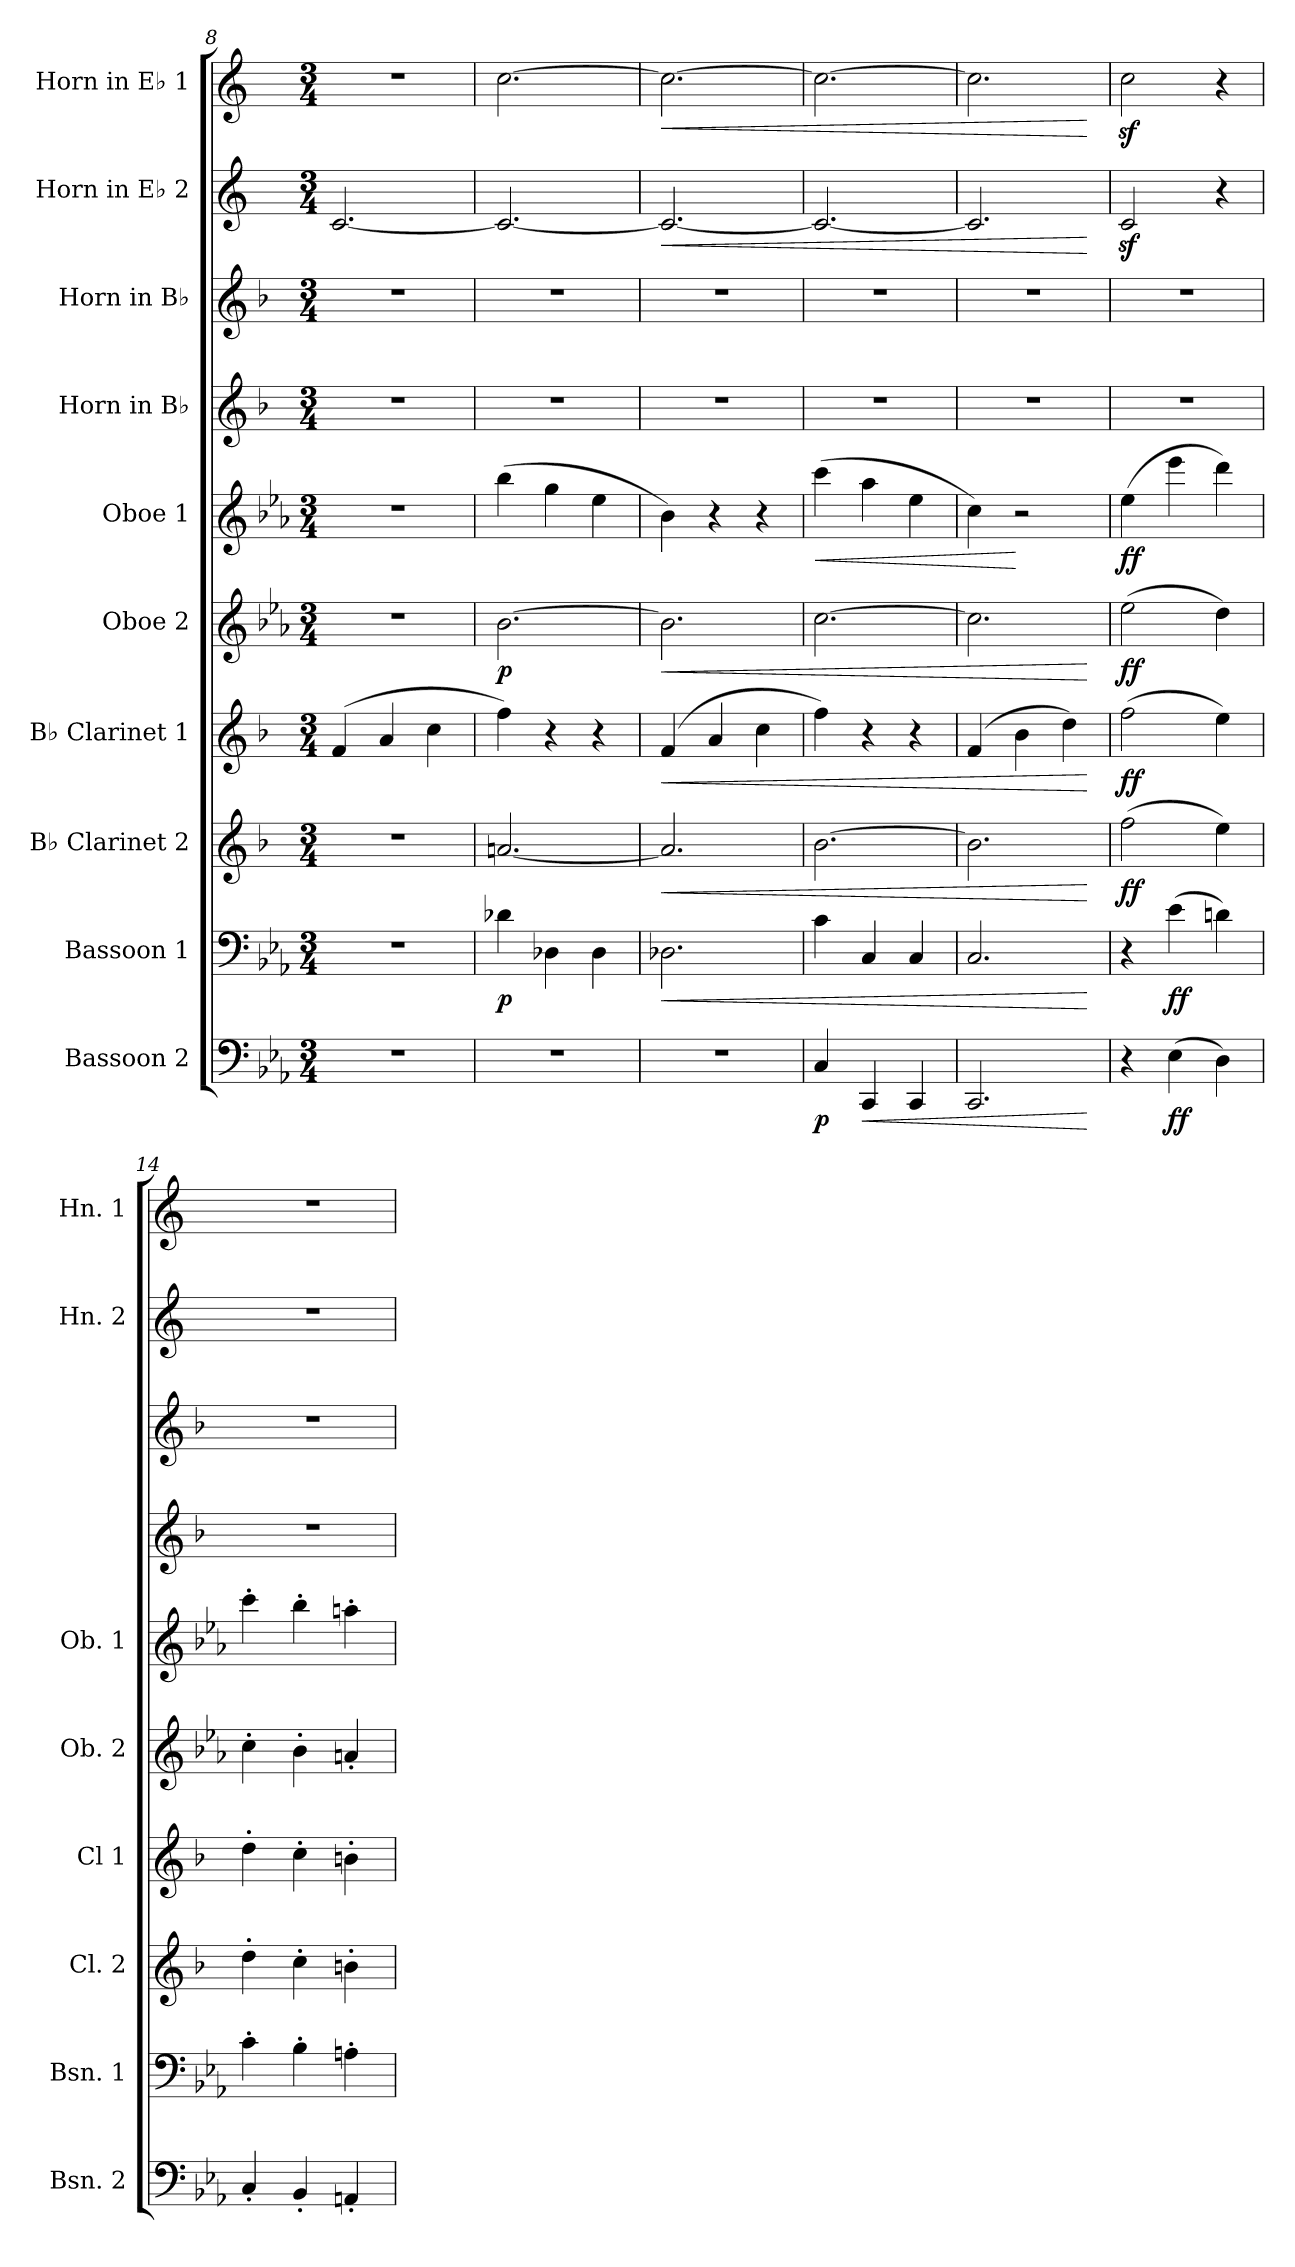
**kern	**dynam	**kern	**dynam	**kern	**dynam	**kern	**dynam	**kern	**dynam	**kern	**dynam	**kern	**kern	**kern	**dynam	**kern	**dynam
*part10	*part10	*part9	*part9	*part8	*part8	*part7	*part7	*part6	*part6	*part5	*part5	*part4	*part3	*part2	*part2	*part1	*part1
*staff10	*staff10	*staff9	*staff9	*staff8	*staff8	*staff7	*staff7	*staff6	*staff6	*staff5	*staff5	*staff4	*staff3	*staff2	*staff2	*staff1	*staff1
*I"Bassoon 2	*	*I"Bassoon 1	*	*I"B♭ Clarinet 2	*	*I"B♭ Clarinet 1	*	*I"Oboe 2	*	*I"Oboe 1	*	*I"Horn in B♭	*I"Horn in B♭	*I"Horn in E♭ 2	*	*I"Horn in E♭ 1	*
*I'Bsn. 2	*	*I'Bsn. 1	*	*I'Cl. 2	*	*I'Cl 1	*	*I'Ob. 2	*	*I'Ob. 1	*	*	*	*I'Hn. 2	*	*I'Hn. 1	*
*clefF4	*	*clefF4	*	*clefG2	*	*clefG2	*	*clefG2	*	*clefG2	*	*clefG2	*clefG2	*clefG2	*	*clefG2	*
*	*	*	*	*ITrd1c2	*	*ITrd1c2	*	*	*	*	*	*ITrd1c2	*ITrd1c2	*ITrd5c9	*	*ITrd5c9	*
*k[b-e-a-]	*	*k[b-e-a-]	*	*k[b-e-a-]	*	*k[b-e-a-]	*	*k[b-e-a-]	*	*k[b-e-a-]	*	*k[b-e-a-]	*k[b-e-a-]	*k[b-e-a-]	*	*k[b-e-a-]	*
*M3/4	*	*M3/4	*	*M3/4	*	*M3/4	*	*M3/4	*	*M3/4	*	*M3/4	*M3/4	*M3/4	*	*M3/4	*
=8	=8	=8	=8	=8	=8	=8	=8	=8	=8	=8	=8	=8	=8	=8	=8	=8	=8
2.r	.	2.r	.	2.r	.	(>4e-/	.	2.r	.	2.r	.	2.r	2.r	[2.E-/	.	2.r	.
.	.	.	.	.	.	4g/	.	.	.	.	.	.	.	.	.	.	.
.	.	.	.	.	.	4b-\	.	.	.	.	.	.	.	.	.	.	.
=9	=9	=9	=9	=9	=9	=9	=9	=9	=9	=9	=9	=9	=9	=9	=9	=9	=9
!	!	!	!LO:DY:b	!	!	!	!	!	!LO:DY:b	!	!	!	!	!	!	!	!
2.r	.	4d-X\	p	[2.gn/	.	4ee-\)	.	[2.b-\	p	(>4bb-\	.	2.r	2.r	2.E-/_	.	[2.e-\	.
.	.	4D-X\	.	.	.	4r	.	.	.	4gg\	.	.	.	.	.	.	.
.	.	4D-\	.	.	.	4r	.	.	.	4ee-\	.	.	.	.	.	.	.
=10	=10	=10	=10	=10	=10	=10	=10	=10	=10	=10	=10	=10	=10	=10	=10	=10	=10
!	!	!	!LO:HP:b	!	!LO:HP:b	!	!LO:HP:b	!	!LO:HP:b	!	!	!	!	!	!LO:HP:b	!	!LO:HP:b
2.r	.	2.D-X\	<	2.g/]	<	(>4e-/	<	2.b-\]	<	4b-\)	.	2.r	2.r	2.E-/_	<	2.e-\_	<
.	.	.	.	.	.	4g/	.	.	.	4r	.	.	.	.	.	.	.
.	.	.	.	.	.	4b-\	.	.	.	4r	.	.	.	.	.	.	.
!!LO:PB:g=z
=11	=11	=11	=11	=11	=11	=11	=11	=11	=11	=11	=11	=11	=11	=11	=11	=11	=11
!	!LO:DY:b	!	!	!	!	!	!	!	!	!	!LO:HP:b	!	!	!	!	!	!
4C/	p	4c\	.	[2.a-\	.	4ee-\)	.	[2.cc\	.	(>4ccc\	<	2.r	2.r	2.E-/_	.	2.e-\_	.
!	!LO:HP:b	!	!	!	!	!	!	!	!	!	!	!	!	!	!	!	!
4CC/	<	4C/	.	.	.	4r	.	.	.	4aa-\	.	.	.	.	.	.	.
4CC/	.	4C/	.	.	.	4r	.	.	.	4ee-\	.	.	.	.	.	.	.
=12	=12	=12	=12	=12	=12	=12	=12	=12	=12	=12	=12	=12	=12	=12	=12	=12	=12
2.CC/	.	2.C/	.	2.a-\]	.	(>4e-/	.	2.cc\]	.	4cc\)	.	2.r	2.r	2.E-/]	.	2.e-\]	.
.	.	.	.	.	.	4a-\	.	.	.	2r	[	.	.	.	.	.	.
.	.	.	.	.	.	4cc\)	.	.	.	.	.	.	.	.	.	.	.
.	[	.	[	.	[	.	[	.	[	.	.	.	.	.	[	.	[
=13	=13	=13	=13	=13	=13	=13	=13	=13	=13	=13	=13	=13	=13	=13	=13	=13	=13
!	!	!	!	!	!LO:DY:b	!	!LO:DY:b	!	!LO:DY:b	!	!LO:DY:b	!	!	!	!	!	!
4r	.	4r	.	(>2ee-\	ff	(>2ee-\	ff	(>2ee-\	ff	(>4ee-\	ff	2.r	2.r	2E-z</	.	2e-z<\	.
!	!LO:DY:b	!	!LO:DY:b	!	!	!	!	!	!	!	!	!	!	!	!	!	!
(>4E-\	ff	(>4e-\	ff	.	.	.	.	.	.	4eee-\	.	.	.	.	.	.	.
4D\)	.	4dn\)	.	4dd\)	.	4dd\)	.	4dd\)	.	4ddd\)	.	.	.	4r	.	4r	.
=14	=14	=14	=14	=14	=14	=14	=14	=14	=14	=14	=14	=14	=14	=14	=14	=14	=14
4C'/	.	4c'\	.	4cc'\	.	4cc'\	.	4cc'\	.	4ccc'\	.	2.r	2.r	2.r	.	2.r	.
4BB-'/	.	4B-'\	.	4b-'\	.	4b-'\	.	4b-'\	.	4bb-'\	.	.	.	.	.	.	.
4AAn'/	.	4An'\	.	4an'\	.	4an'\	.	4an'/	.	4aan'\	.	.	.	.	.	.	.
=	=	=	=	=	=	=	=	=	=	=	=	=	=	=	=	=	=
*-	*-	*-	*-	*-	*-	*-	*-	*-	*-	*-	*-	*-	*-	*-	*-	*-	*-
